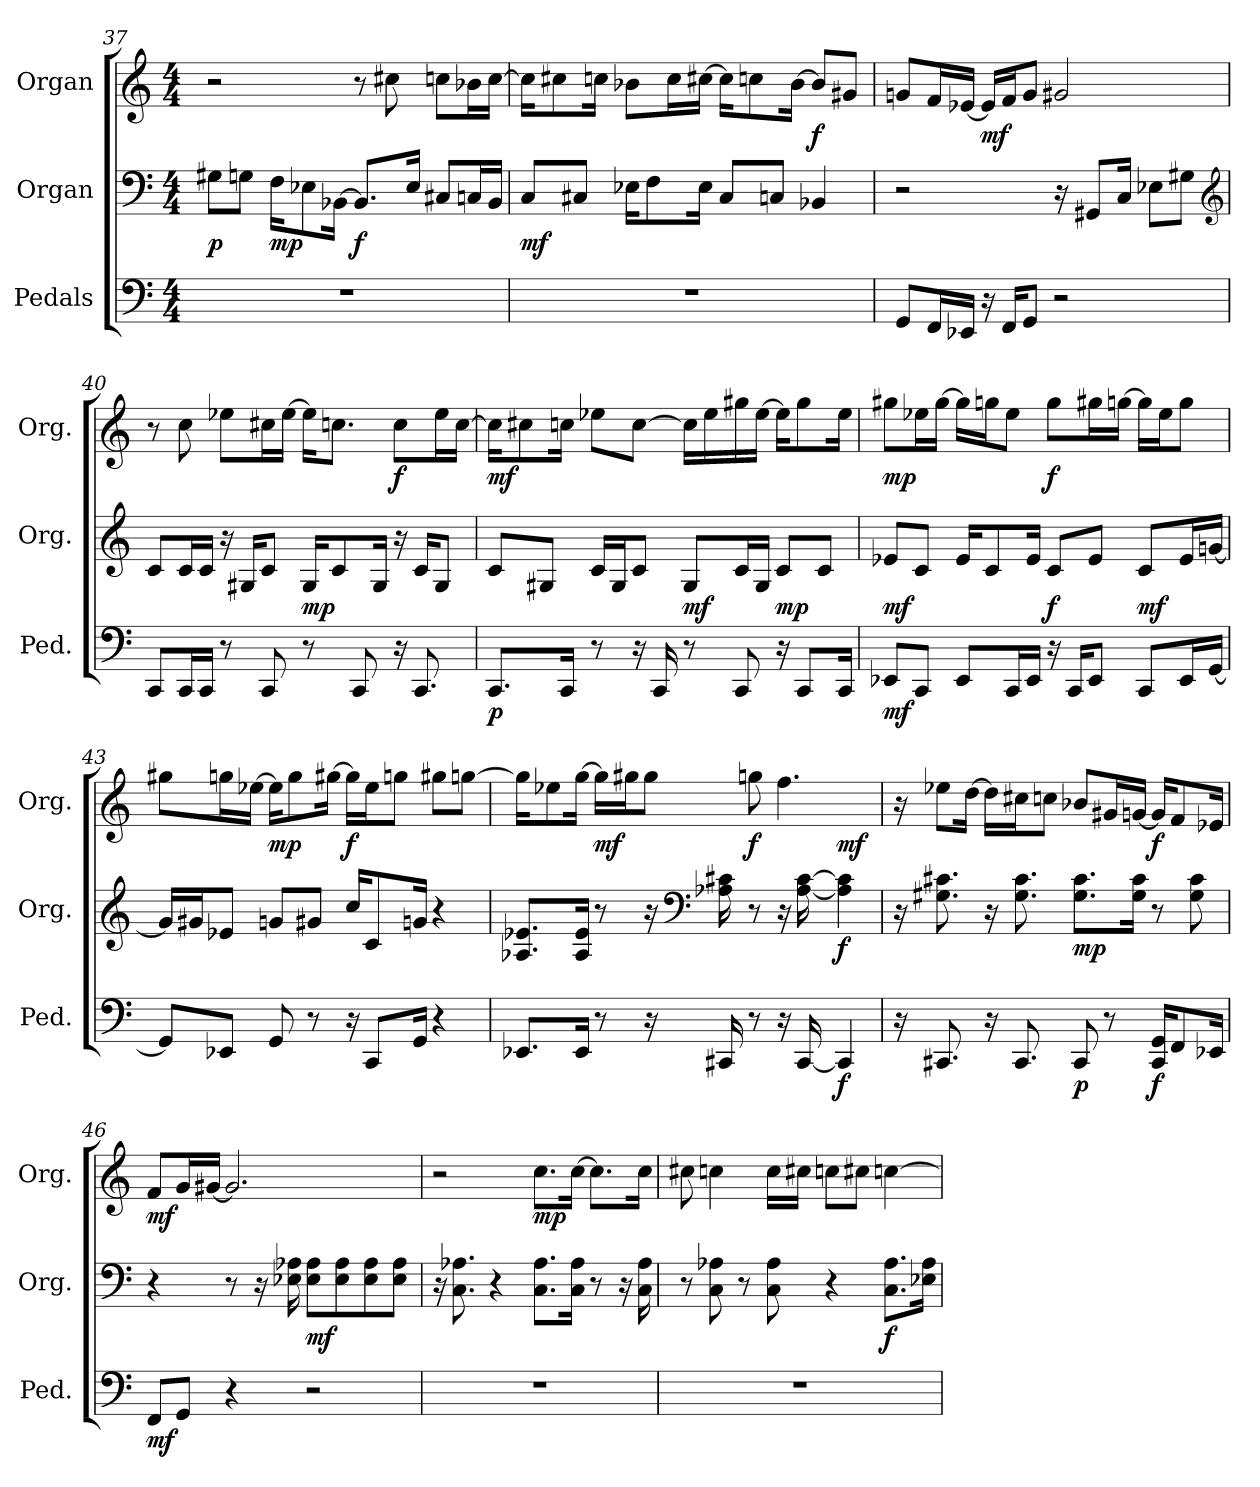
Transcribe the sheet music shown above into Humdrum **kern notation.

**kern	**dynam	**kern	**dynam	**kern	**dynam
*part3	*part3	*part2	*part2	*part1	*part1
*staff3	*staff3	*staff2	*staff2	*staff1	*staff1
*I"Pedals	*	*I"Organ	*	*I"Organ	*
*I'Ped.	*	*I'Org.	*	*I'Org.	*
*clefF4	*	*clefF4	*	*clefG2	*
*k[]	*	*k[]	*	*k[]	*
*C:	*	*C:	*	*C:	*
*M4/4	*	*M4/4	*	*M4/4	*
=37	=37	=37	=37	=37	=37
1r	.	8G#Xi\L	p	2r	.
.	.	8Gni\J	.	.	.
.	.	16Fi\KL	mp	.	.
.	.	8E-Xi\	.	.	.
.	.	[16BB-Xi\Jk	.	.	.
.	.	8.BB-i/L]	f	8r	.
.	.	.	.	8cc#Xi\	.
.	.	16E-i/Jk	.	.	.
.	.	8C#Xi/L	.	8ccni\L	.
.	.	16Cni/L	.	16b-Xi\L	.
.	.	16BB-i/JJ	.	[16cci\JJ	.
=38	=38	=38	=38	=38	=38
1r	.	8Ci/L	mf	16cci\KL]	.
.	.	.	.	8cc#Xi\	.
.	.	8C#Xi/J	.	.	.
.	.	.	.	16ccni\Jk	.
.	.	16E-Xi\KL	.	8b-Xi\L	.
.	.	8Fi\	.	.	.
.	.	.	.	16cci\L	.
.	.	16E-i\Jk	.	[16cc#Xi\JJ	.
.	.	8C#i/L	.	16cc#i\KL]	.
.	.	.	.	8ccni\	.
.	.	8Cni/J	.	.	.
.	.	.	.	[16b-i\Jk	.
.	.	4BB-Xi/	.	8b-i/L]	f
.	.	.	.	8g#Xi/J	.
!!LO:LB:g=z
=39	=39	=39	=39	=39	=39
8GGi/L	.	2r	.	8gni/L	.
16FFi/L	.	.	.	16fi/L	.
16EE-Xi/JJ	.	.	.	[16e-Xi/JJ	.
16r	.	.	.	16e-i/LL]	mf
16FFi/KL	.	.	.	16fi/J	.
8GGi/J	.	.	.	8gi/J	.
2r	.	16r	.	2g#Xi/	.
.	.	8GG#Xi/L	.	.	.
.	.	16Ci/Jk	.	.	.
.	.	8E-Xi\L	.	.	.
.	.	8G#Xi\J	.	.	.
*	*	*clefG2	*	*	*
=40	=40	=40	=40	=40	=40
8CCi/L	.	8ci/L	.	8r	.
16CCi/L	.	16ci/L	.	8cci\	.
16CCi/JJ	.	16ci/JJ	.	.	.
8r	.	16r	.	8ee-Xi\L	.
.	.	16G#Xi/KL	.	.	.
8CCi/	.	8ci/J	.	16cc#Xi\L	.
.	.	.	.	[16ee-i\JJ	.
8r	.	16G#i/KL	mp	16ee-i\KL]	.
.	.	8ci/	.	8.ccni\J	.
8CCi/	.	.	.	.	.
.	.	16G#i/Jk	.	.	.
16r	.	16r	.	8cci\L	f
8.CCi/	.	16ci/KL	.	.	.
.	.	8G#i/J	.	16ee-i\L	.
.	.	.	.	[16cci\JJ	.
!!LO:PB:g=z
=41	=41	=41	=41	=41	=41
8.CCi/L	p	8ci/L	.	16cci\KL]	mf
.	.	.	.	8cc#Xi\	.
.	.	8G#Xi/J	.	.	.
16CCi/Jk	.	.	.	16ccni\Jk	.
8r	.	16ci/LL	.	8ee-Xi\L	.
.	.	16G#i/J	.	.	.
16r	.	8ci/J	.	[8cci\J	.
16CCi/	.	.	.	.	.
8r	.	8G#i/L	mf	16cci\LL]	.
.	.	.	.	16ee-i\	.
8CCi/	.	16ci/L	.	16gg#Xi\	.
.	.	16G#i/JJ	.	[16ee-i\JJ	.
16r	.	8ci/L	mp	16ee-i\KL]	.
8CCi/L	.	.	.	8gg#i\	.
.	.	8ci/J	.	.	.
16CCi/Jk	.	.	.	16ee-i\Jk	.
=42	=42	=42	=42	=42	=42
8EE-Xi/L	mf	8e-Xi/L	mf	8gg#Xi\L	mp
8CCi/J	.	8ci/J	.	16ee-Xi\L	.
.	.	.	.	[16gg#i\JJ	.
8EE-i/L	.	16e-i/KL	.	16gg#i\LL]	.
.	.	8ci/	.	16ggni\J	.
16CCi/L	.	.	.	8ee-i\J	.
16EE-i/JJ	.	16e-i/Jk	.	.	.
16r	.	8ci/L	f	8ggi\L	f
16CCi/KL	.	.	.	.	.
8EE-i/J	.	8e-i/J	.	16gg#Xi\L	.
.	.	.	.	[16ggni\JJ	.
8CCi/L	.	8ci/L	mf	16ggi\LL]	.
.	.	.	.	16ee-i\J	.
16EE-i/L	.	16e-i/L	.	8ggi\J	.
[16GGi/JJ	.	[16gni/JJ	.	.	.
!!LO:LB:g=z
=43	=43	=43	=43	=43	=43
8GGi/L]	.	16gi/LL]	.	8gg#Xi\L	.
.	.	16g#Xi/J	.	.	.
8EE-Xi/J	.	8e-Xi/J	.	16ggni\L	.
.	.	.	.	[16ee-Xi\JJ	.
8GGi/	.	8gni/L	.	16ee-i\KL]	mp
.	.	.	.	8ggi\	.
8r	.	8g#Xi/J	.	.	.
.	.	.	.	[16gg#Xi\Jk	.
16r	.	16cci/KL	.	16gg#i\LL]	f
8CCi/L	.	8ci/	.	16ee-i\J	.
.	.	.	.	8ggni\J	.
16GGi/Jk	.	16gni/Jk	.	.	.
4r	.	4r	.	8gg#Xi\L	.
.	.	.	.	[8ggni\J	.
=44	=44	=44	=44	=44	=44
*	*	*	*	*^	*
8.EE-Xi/L	.	8.A-Xi/ 8.e-XiL	.	16ggi\KL]	2.ryy	.
.	.	.	.	8ee-Xi\	.	.
16EE-i/Jk	.	16A-i/ 16e-iJk	.	[16ggi\Jk	.	.
8r	.	8r	.	16ggi\LL]	.	mf
.	.	.	.	16gg#Xi\J	.	.
16r	.	16r	.	8gg#i\J	.	.
*	*	*clefF4	*	*	*	*
16CC#Xi/	.	16A-Xi\ 16c#Xi	.	.	.	.
8r	.	8r	.	8ggni\	.	f
16r	.	16r	.	4.ffi\	.	.
[16CC#i/	.	[16A-i\ [16c#i	.	.	.	.
4CC#i/]	f	4A-i\] 4c#i]	f	.	4ryy	mf
*	*	*	*	*v	*v	*
!!LO:LB:g=z
=45	=45	=45	=45	=45	=45
16r	.	16r	.	16r	.
8.CC#Xi/	.	8.G#Xi\ 8.c#Xi	.	8ee-Xi\L	.
.	.	.	.	[16ddi\Jk	.
16r	.	16r	.	16ddi\LL]	.
8.CC#i/	.	8.G#i\ 8.c#i	.	16cc#Xi\J	.
.	.	.	.	8ccni\J	.
8CC#i/	p	8.G#i\ 8.c#iL	mp	8b-Xi/L	.
8r	.	.	.	16g#Xi/L	.
.	.	16G#i\ 16c#iJk	.	[16gni/JJ	.
16CC#i/ 16GGiKL	f	8r	.	16gi/KL]	f
8FFi/	.	.	.	8fi/	.
.	.	8G#i\ 8c#i	.	.	.
16EE-Xi/Jk	.	.	.	16e-Xi/Jk	.
=46	=46	=46	=46	=46	=46
8FFi/L	mf	4r	.	8fi/L	mf
8GGi/J	.	.	.	16gi/L	.
.	.	.	.	[16g#Xi/JJ	.
4r	.	8r	.	2.g#i/]	.
.	.	16r	.	.	.
.	.	16E-Xi\ 16A-Xi	.	.	.
2r	.	8E-i\ 8A-iL	mf	.	.
.	.	8E-i\ 8A-i	.	.	.
.	.	8E-i\ 8A-i	.	.	.
.	.	8E-i\ 8A-iJ	.	.	.
=47	=47	=47	=47	=47	=47
1r	.	16r	.	2r	.
.	.	8.Ci\ 8.A-Xi	.	.	.
.	.	4r	.	.	.
.	.	8.Ci\ 8.A-iL	.	8.cci\L	mp
.	.	16Ci\ 16A-iJk	.	[16cci\Jk	.
.	.	8r	.	8.cci\L]	.
.	.	16r	.	.	.
.	.	16Ci\ 16A-i	.	16cci\Jk	.
!!LO:PB:g=z
=48	=48	=48	=48	=48	=48
1r	.	8r	.	8cc#Xi\	.
.	.	8Ci\ 8A-Xi	.	4ccni\	.
.	.	8r	.	.	.
.	.	8Ci\ 8A-i	.	16cci\LL	.
.	.	.	.	16cc#Xi\JJ	.
.	.	4r	.	8ccni\L	.
.	.	.	.	8cc#Xi\J	.
.	.	8.Ci\ 8.A-iL	f	[4ccni\	.
.	.	16E-Xi\ 16A-iJk	.	.	.
=	=	=	=	=	=
*-	*-	*-	*-	*-	*-
